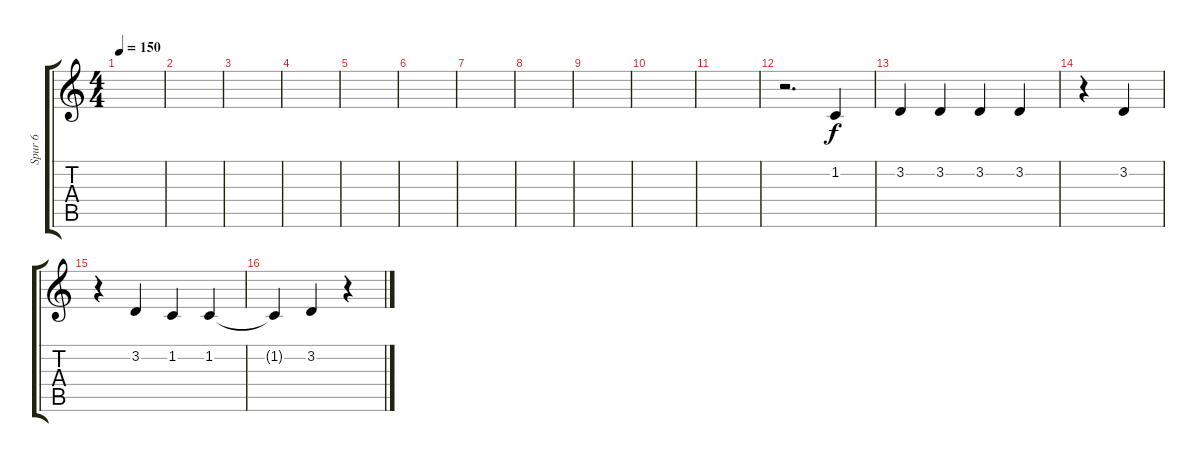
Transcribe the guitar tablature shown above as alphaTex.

\track ("Spur 6" "Spur 6") {instrument tenorsax}
\staff {score tabs}
\tuning (E4 B3 G3 D3 A2 E2) {hide}
\ts (4 4)
\tempo 150
\clef g2
\ks c
|
|
|
|
|
|
|
|
|
|
|
r.2{d} 1.2.4 |
3.2.4 3.2.4 3.2.4 3.2.4 |
r.4 3.2.4 |
r.4 3.2.4 1.2.4 1.2.4 |
1.2{t}.4 3.2.4 r.4
